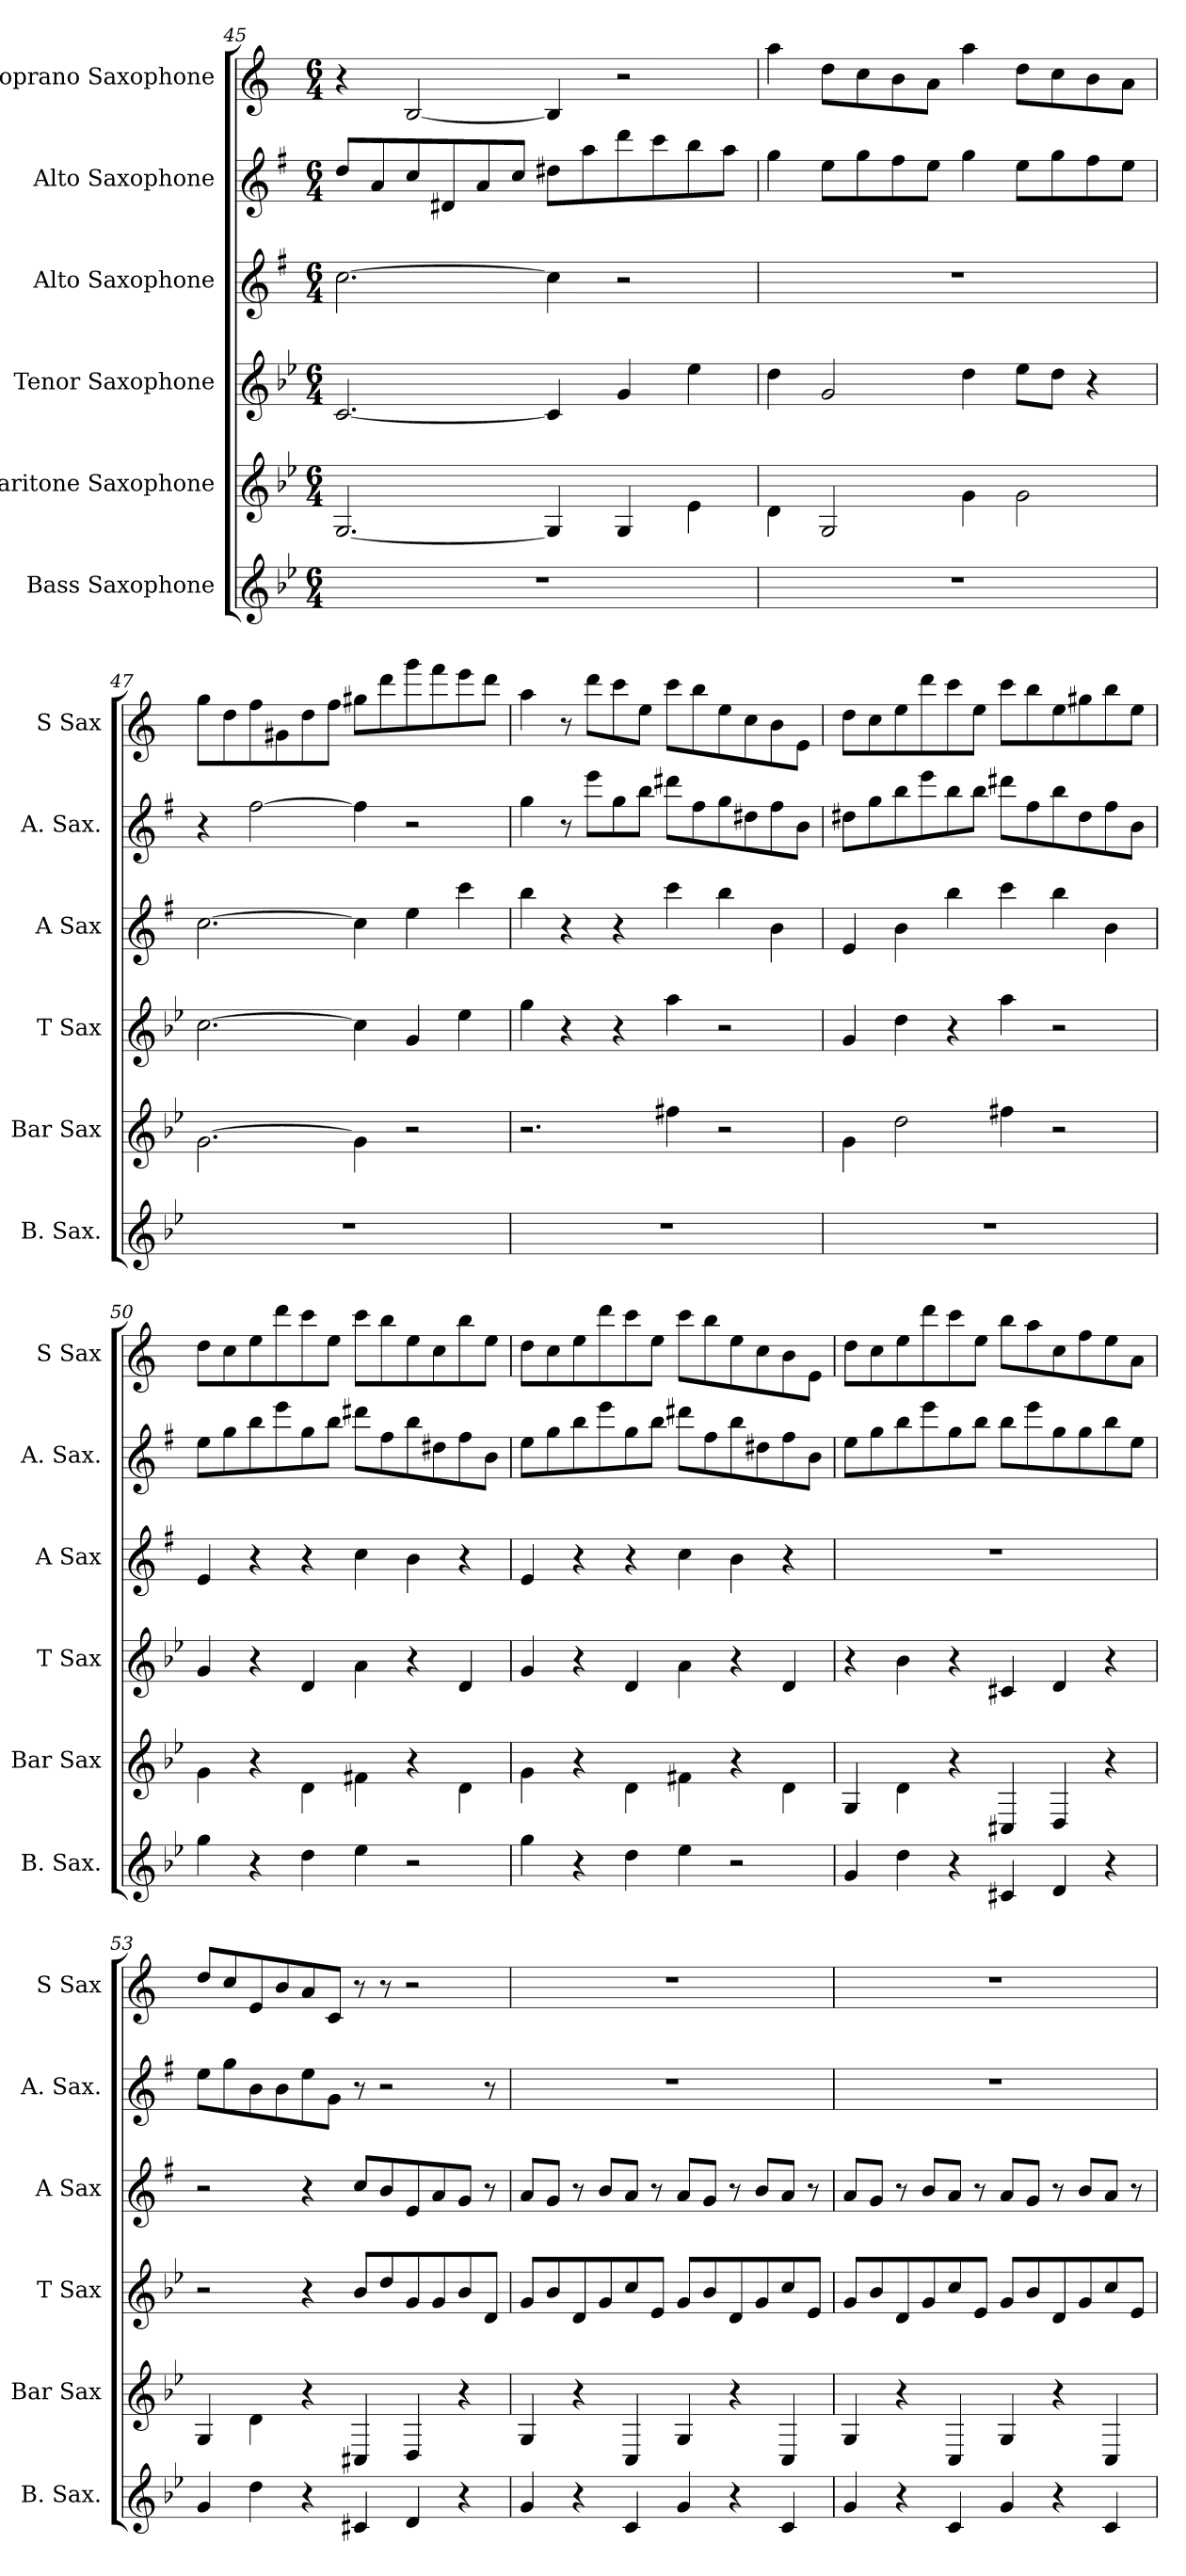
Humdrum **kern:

**kern	**kern	**kern	**kern	**kern	**kern
*part6	*part5	*part4	*part3	*part2	*part1
*staff6	*staff5	*staff4	*staff3	*staff2	*staff1
*I"Bass Saxophone	*I"Baritone Saxophone	*I"Tenor Saxophone	*I"Alto Saxophone	*I"Alto Saxophone	*I"Soprano Saxophone
*I'B. Sax.	*I'Bar Sax	*I'T Sax	*I'A Sax	*I'A. Sax.	*I'S Sax
*clefG2	*clefG2	*clefG2	*clefG2	*clefG2	*clefG2
*ITrd15c26	*ITrd12c21	*ITrd8c14	*ITrd5c9	*ITrd5c9	*ITrd1c2
*k[b-e-]	*k[b-e-]	*k[b-e-]	*k[b-e-]	*k[b-e-]	*k[b-e-]
*M6/4	*M6/4	*M6/4	*M6/4	*M6/4	*M6/4
*MM270	*MM270	*MM270	*MM270	*MM270	*MM270
=45	=45	=45	=45	=45	=45
1.r	[2.GG/	[2.C/	[2.e-\	8f/L	4r
.	.	.	.	8c/	.
.	.	.	.	8e-/	[2A/
.	.	.	.	8F#X/	.
.	.	.	.	8c/	.
.	.	.	.	8e-/J	.
.	4GG/]	4C/]	4e-\]	8f#X\L	4A/]
.	.	.	.	8cc\	.
.	4GG/	4G/	2r	8ff\	2r
.	.	.	.	8ee-\	.
.	4E-\	4e-\	.	8dd\	.
.	.	.	.	8cc\J	.
=46	=46	=46	=46	=46	=46
1.r	4D\	4d\	1.r	4b-\	4gg\
.	2GG/	2G/	.	8g\L	8cc\L
.	.	.	.	8b-\	8b-\
.	.	.	.	8a\	8a\
.	.	.	.	8g\J	8g\J
.	4G\	4d\	.	4b-\	4gg\
.	2G\	8e-\L	.	8g\L	8cc\L
.	.	8d\J	.	8b-\	8b-\
.	.	4r	.	8a\	8a\
.	.	.	.	8g\J	8g\J
!!LO:LB:g=z
=47	=47	=47	=47	=47	=47
1.r	[2.G\	[2.c\	[2.e-\	4r	8ff\L
.	.	.	.	.	8cc\
.	.	.	.	[2a\	8ee-\
.	.	.	.	.	8f#X\
.	.	.	.	.	8cc\
.	.	.	.	.	8ee-\J
.	4G\]	4c\]	4e-\]	4a\]	8ff#X\L
.	.	.	.	.	8ccc\
.	2r	4G/	4g\	2r	8fff\
.	.	.	.	.	8eee-\
.	.	4e-\	4ee-\	.	8ddd\
.	.	.	.	.	8ccc\J
=48	=48	=48	=48	=48	=48
1.r	2.r	4g\	4dd\	4b-\	4gg\
.	.	4r	4r	8r	8r
.	.	.	.	8gg\L	8ccc\L
.	.	4r	4r	8b-\	8bb-\
.	.	.	.	8dd\J	8dd\J
.	4f#X\	4a\	4ee-\	8ff#X\L	8bb-\L
.	.	.	.	8a\	8aa\
.	2r	2r	4dd\	8b-\	8dd\
.	.	.	.	8f#X\	8b-\
.	.	.	4d\	8a\	8a\
.	.	.	.	8d\J	8d\J
!!LO:PB:g=z
=49	=49	=49	=49	=49	=49
1.r	4G\	4G/	4G/	8f#X\L	8cc\L
.	.	.	.	8b-\	8b-\
.	2d\	4d\	4d\	8dd\	8dd\
.	.	.	.	8gg\	8ccc\
.	.	4r	4dd\	8dd\	8bb-\
.	.	.	.	8dd\J	8dd\J
.	4f#X\	4a\	4ee-\	8ff#X\L	8bb-\L
.	.	.	.	8a\	8aa\
.	2r	2r	4dd\	8dd\	8dd\
.	.	.	.	8f#\	8ff#X\
.	.	.	4d\	8a\	8aa\
.	.	.	.	8d\J	8dd\J
=50	=50	=50	=50	=50	=50
4G\	4G\	4G/	4G/	8g\L	8cc\L
.	.	.	.	8b-\	8b-\
4r	4r	4r	4r	8dd\	8dd\
.	.	.	.	8gg\	8ccc\
4D\	4D\	4D/	4r	8b-\	8bb-\
.	.	.	.	8dd\J	8dd\J
4E-\	4F#X\	4A\	4e-\	8ff#X\L	8bb-\L
.	.	.	.	8a\	8aa\
2r	4r	4r	4d\	8dd\	8dd\
.	.	.	.	8f#X\	8b-\
.	4D\	4D/	4r	8a\	8aa\
.	.	.	.	8d\J	8dd\J
!!LO:LB:g=z
=51	=51	=51	=51	=51	=51
4G\	4G\	4G/	4G/	8g\L	8cc\L
.	.	.	.	8b-\	8b-\
4r	4r	4r	4r	8dd\	8dd\
.	.	.	.	8gg\	8ccc\
4D\	4D\	4D/	4r	8b-\	8bb-\
.	.	.	.	8dd\J	8dd\J
4E-\	4F#X\	4A\	4e-\	8ff#X\L	8bb-\L
.	.	.	.	8a\	8aa\
2r	4r	4r	4d\	8dd\	8dd\
.	.	.	.	8f#X\	8b-\
.	4D\	4D/	4r	8a\	8a\
.	.	.	.	8d\J	8d\J
=52	=52	=52	=52	=52	=52
4GG/	4GG/	4r	1.r	8g\L	8cc\L
.	.	.	.	8b-\	8b-\
4D\	4D\	4B-\	.	8dd\	8dd\
.	.	.	.	8gg\	8ccc\
4r	4r	4r	.	8b-\	8bb-\
.	.	.	.	8dd\J	8dd\J
4CC#X/	4CC#X/	4C#X/	.	8dd\L	8aa\L
.	.	.	.	8gg\	8gg\
4DD/	4DD/	4D/	.	8b-\	8b-\
.	.	.	.	8b-\	8ee-\
4r	4r	4r	.	8dd\	8dd\
.	.	.	.	8g\J	8g\J
=53	=53	=53	=53	=53	=53
4GG/	4GG/	2r	2r	8g\L	8cc/L
.	.	.	.	8b-\	8b-/
4D\	4D\	.	.	8d\	8d/
.	.	.	.	8d\	8a/
4r	4r	4r	4r	8g\	8g/
.	.	.	.	8B-\J	8B-/J
4CC#X/	4CC#X/	8B-/L	8e-/L	8r	8r
.	.	8d/	8d/	2r	8r
4DD/	4DD/	8G/	8G/	.	2r
.	.	8G/	8c/	.	.
4r	4r	8B-/	8B-/J	.	.
.	.	8D/J	8r	8r	.
!!LO:PB:g=z
=54	=54	=54	=54	=54	=54
4GG/	4GG/	8G/L	8c/L	1.r	1.r
.	.	8B-/	8B-/J	.	.
4r	4r	8D/	8r	.	.
.	.	8G/	8d/L	.	.
4CC/	4CC/	8c/	8c/J	.	.
.	.	8E-/J	8r	.	.
4GG/	4GG/	8G/L	8c/L	.	.
.	.	8B-/	8B-/J	.	.
4r	4r	8D/	8r	.	.
.	.	8G/	8d/L	.	.
4CC/	4CC/	8c/	8c/J	.	.
.	.	8E-/J	8r	.	.
=55	=55	=55	=55	=55	=55
4GG/	4GG/	8G/L	8c/L	1.r	1.r
.	.	8B-/	8B-/J	.	.
4r	4r	8D/	8r	.	.
.	.	8G/	8d/L	.	.
4CC/	4CC/	8c/	8c/J	.	.
.	.	8E-/J	8r	.	.
4GG/	4GG/	8G/L	8c/L	.	.
.	.	8B-/	8B-/J	.	.
4r	4r	8D/	8r	.	.
.	.	8G/	8d/L	.	.
4CC/	4CC/	8c/	8c/J	.	.
.	.	8E-/J	8r	.	.
=	=	=	=	=	=
*-	*-	*-	*-	*-	*-
